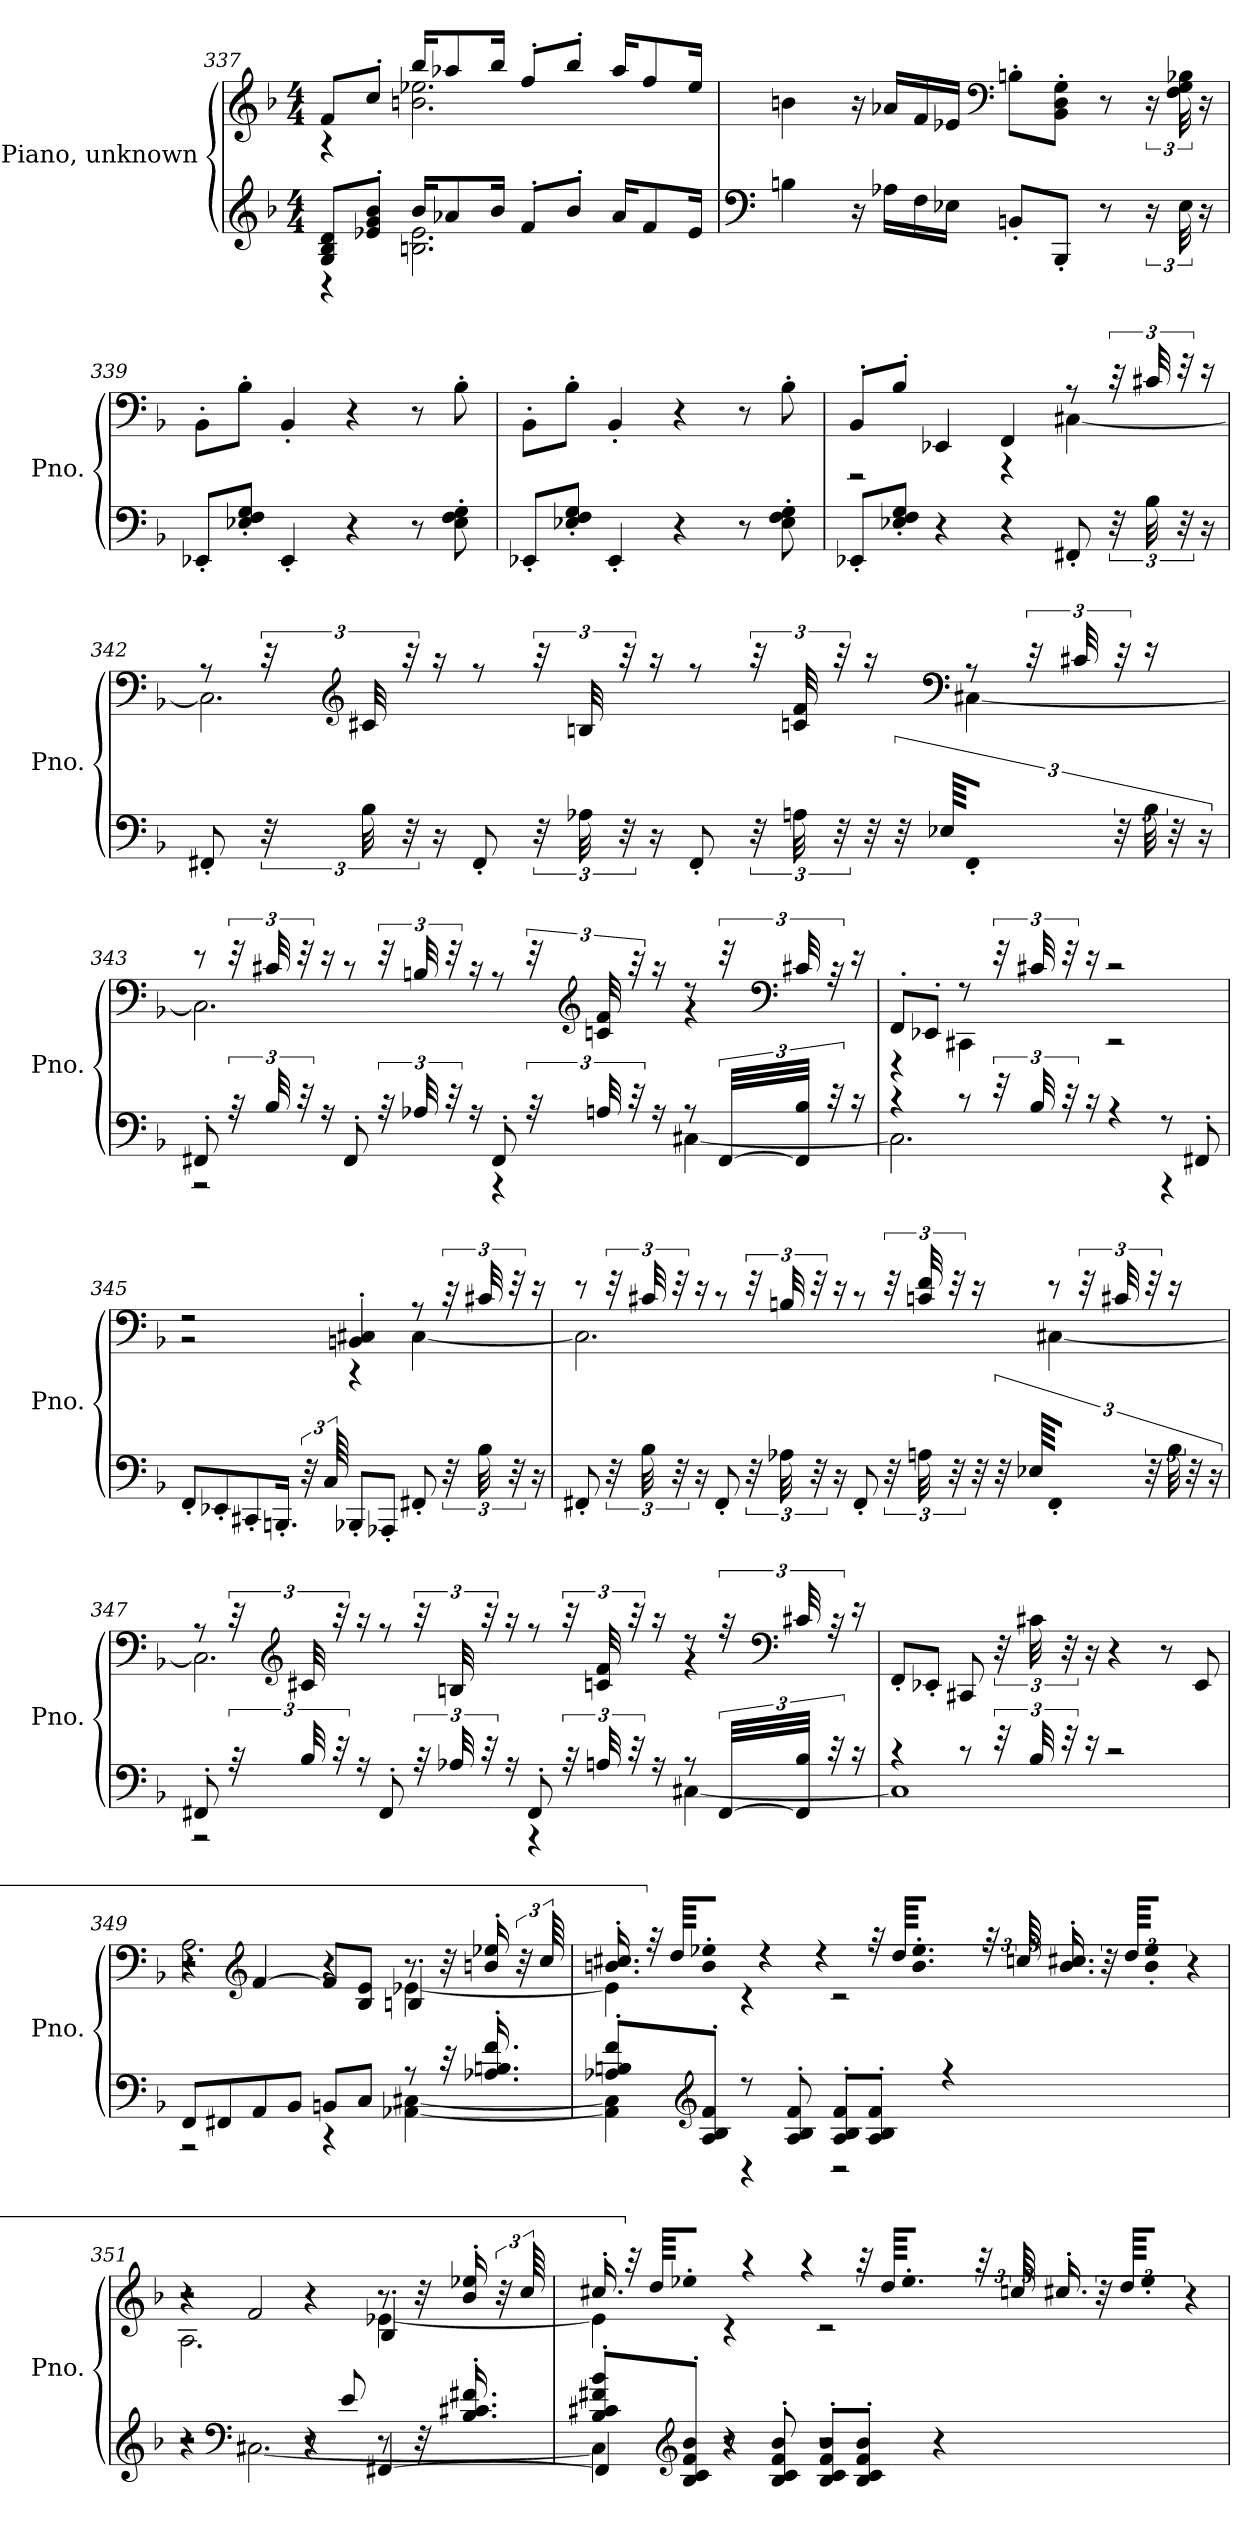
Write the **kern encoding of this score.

**kern	**kern
*part1	*part1
*staff2	*staff1
*I"Piano, unknown	*
*I'Pno.	*
!!LO:LB:g=z
*clefG2	*clefG2
*k[b-]	*k[b-]
*M4/4	*M4/4
=337	=337
*^	*^
8G/ 8B-/ 8d/L	4r	8f/L	4r
8e-X/' 8g/' 8b-/'J	.	8cc'/J	.
16b-/KL	2.Bn\ 2.e-\	16bb-/KL	2.bn\ 2.ee-X\
8a-X/	.	8aa-X/	.
16b-/Jk	.	16bb-/Jk	.
8f'/L	.	8ff'/L	.
8b-'/J	.	8bb-'/J	.
16a-/KL	.	16aa-/KL	.
8f/	.	8ff/	.
16e-/Jk	.	16ee-/Jk	.
*v	*v	*	*
*	*v	*v
=338	=338
*clefF4	*
4Bn\	4bn\
16r	16r
16A-X\LL	16a-X/LL
16F\	16f/
16E-X\JJ	16e-X/JJ
*	*clefF4
8BBn'/L	8Bn'\L
8BBB-'/J	8BB-\' 8D\' 8G\'J
8r	8r
24r	24r
48E-\	48F\ 48G\ 48B-X\
16r	16r
=339	=339
8EE-X'/L	8BB-'\L
8E-X/' 8F/' 8G/'J	8B-'\J
4EE-'/	4BB-'/
4r	4r
8r	8r
8E-\' 8F\' 8G\'	8B-'\
!!LO:LB:g=z
=340	=340
8EE-X'/L	8BB-'\L
8E-X/' 8F/' 8G/'J	8B-'\J
4EE-'/	4BB-'/
4r	4r
8r	8r
8E-\' 8F\' 8G\'	8B-'\
=341	=341
*	*^
8EE-X'/L	8BB-'/L	2r
8E-X/' 8F/' 8G/'J	8B-'/J	.
4r	4EE-X/	.
4r	4FF/	4r
8FF#X'/	8r	[4C#X\
48r	48r	.
48B-\	48c#X/	.
48r	48r	.
16r	16r	.
!!LO:LB:g=z	!!
=342	=342	=342
8FF#X'/	8r	2.C#\]
48r	48r	.
*	*clefG2	*
48B-\	48c#X/	.
48r	48r	.
16r	16r	.
8FF#'/	8r	.
48r	48r	.
48A-X\	48Bn/	.
48r	48r	.
16r	16r	.
8FF#'/	8r	.
48r	48r	.
48An\	48cn/ 48f/	.
48r	48r	.
32r	16r	.
48r	.	.
96E-X/KKKL	.	.
*	*clefF4	*
8FF#'/J	8r	[4C#X\
48r	48r	.
48B-\	48c#X/	.
48r	48r	.
16r	16r	.
!!LO:LB:g=z	!!
=343	=343	=343
*^	*	*
8FF#X'/	2r	8r	2.C#\]
48r	.	48r	.
48B-/	.	48c#X/	.
48r	.	48r	.
16r	.	16r	.
8FF#'/	.	8r	.
48r	.	48r	.
48A-X/	.	48Bn/	.
48r	.	48r	.
16r	.	16r	.
8FF#'/	4r	8r	.
48r	.	48r	.
*	*	*clefG2	*
48An/	.	48cn/ 48f/	.
48r	.	48r	.
16r	.	16r	.
8r	[4C#X\	8r	4r
[48FF#/LLL	.	48r	.
*	*	*clefF4	*
48FF#/] 48B-/JJJ	.	48c#X/	.
48r	.	48r	.
16r	.	16r	.
!!LO:LB:g=z	!!
=344	=344	=344	=344
4r	2.C#\]	8FF'/L	4r
.	.	8EE-X'/J	.
8r	.	8r	4CC#X\
48r	.	48r	.
48B-/	.	48c#X/	.
48r	.	48r	.
16r	.	16r	.
4r	.	2r	2r
8r	4r	.	.
8FF#X'/	.	.	.
*v	*v	*	*
=345	=345	=345
8FF'/L	2r	2r
8EE-X'/	.	.
8CC#X'/	.	.
16.BBBn'/Jk	.	.
48r	.	.
96C/	.	.
8BBB-X'/L	4BBn/' 4C#X/'	4r
8AAA-X'/J	.	.
8FF#X'/	8r	[4C#\
48r	48r	.
48B-\	48c#X/	.
48r	48r	.
16r	16r	.
!!LO:PB:g=z	!!
=346	=346	=346
8FF#X'/	8r	2.C#\]
48r	48r	.
48B-\	48c#X/	.
48r	48r	.
16r	16r	.
8FF#'/	8r	.
48r	48r	.
48A-X\	48Bn/	.
48r	48r	.
16r	16r	.
8FF#'/	8r	.
48r	48r	.
48An\	48cn/ 48f/	.
48r	48r	.
32r	16r	.
48r	.	.
96E-X/KKKL	.	.
8FF#'/J	8r	[4C#X\
48r	48r	.
48B-\	48c#X/	.
48r	48r	.
16r	16r	.
!!LO:LB:g=z	!!
=347	=347	=347
*^	*	*
8FF#X'/	2r	8r	2.C#\]
48r	.	48r	.
*	*	*clefG2	*
48B-/	.	48c#X/	.
48r	.	48r	.
16r	.	16r	.
8FF#'/	.	8r	.
48r	.	48r	.
48A-X/	.	48Bn/	.
48r	.	48r	.
16r	.	16r	.
8FF#'/	4r	8r	.
48r	.	48r	.
48An/	.	48cn/ 48f/	.
48r	.	48r	.
16r	.	16r	.
8r	[4C#X\	8r	4r
[48FF#/LLL	.	48r	.
*	*	*clefF4	*
48FF#/] 48B-/JJJ	.	48c#X/	.
48r	.	48r	.
16r	.	16r	.
*	*	*v	*v
!!LO:LB:g=z
=348	=348	=348
4r	1C#]	8FF'/L
.	.	8EE-X'/J
8r	.	8CC#X/
48r	.	48r
48B-/	.	48c#X\
48r	.	48r
16r	.	16r
2r	.	4r
.	.	8r
.	.	8EE-/
=349	=349	=349
*	*	*^
*	*	*	*^
8FF/L	2r	4r	2.A\	2r
8FF#X/	.	.	.	.
*	*	*clefG2	*	*
8AA/	.	[4f/	.	.
8BB-/J	.	.	.	.
8BBn/L	4r	8f/L]	.	4r
8C/J	.	8B-/ 8e/J	.	.
8r	[4AA-X\ [4C#X\	8r	[4e-X\	4Bn'/
32r	.	32r	.	.
16.A-X/' 16.Bn/' 16.f/'	.	16bn/' 16ee-X/'	.	.
.	.	48r	.	.
.	.	96cc/	.	.
*	*	*	*v	*v
!!LO:LB:g=z
=350	=350	=350	=350
8A-X/' 8Bn/' 8f/'L	4AA-\] 4C#\]	16.bn/' 16.cc#X/'	4e-\]
.	.	48r	.
.	.	96dd/KKKL	.
*clefG2	*	*	*
8A-/' 8B/' 8f/'J	.	8b/' 8ee-X/'J	.
8r	4r	16r	4r
.	.	32r	.
.	.	48r	.
.	.	96dd/KKLL	.
8A-/' 8B/' 8f/'	.	16.b/' 16.ee-/'JJ	.
.	.	48r	.
.	.	96ccn/	.
8A-/' 8B/' 8f/'L	2r	16.b/' 16.cc#X/'	2r
.	.	48r	.
.	.	96dd/KKKL	.
8A-/' 8B/' 8f/'J	.	8b/' 8ee-/'J	.
4r	.	4r	.
=351	=351	=351	=351
*	*^	*	*^
2r	4r	2r	4r	2.A\	2r
*clefF4	*	*	*	*	*
.	[2.C#X\	.	2f/	.	.
8r	.	4r	.	.	4r
8e/	.	.	.	.	.
8r	.	[4FF#X/	8r	[4e-X\	4B-'/
32r	.	.	32r	.	.
16.B-/' 16.c#X/' 16.f#X/'	.	.	16b-/' 16ee-X/'	.	.
.	.	.	48r	.	.
.	.	.	96cc/	.	.
*	*	*	*	*v	*v
!!LO:LB:g=z
=352	=352	=352	=352	=352
8B-/' 8c#X/' 8f#X/' 8b-/'L	4C#\]	4FF#/]	16.cc#X'/	4e-\]
.	.	.	48r	.
.	.	.	96dd/KKKL	.
*clefG2	*	*	*	*
8B-/' 8c#/' 8f#/' 8b-/'J	.	.	8ee-X'/J	.
8r	4r	4r	16r	4r
.	.	.	32r	.
.	.	.	48r	.
.	.	.	96dd/KKLL	.
8B-/' 8c#/' 8f#/' 8b-/'	.	.	16.ee-'/JJ	.
.	.	.	48r	.
.	.	.	96ccn/	.
8B-/' 8c#/' 8f#/' 8b-/'L	2r	2r	16.cc#X'/	2r
.	.	.	48r	.
.	.	.	96dd/KKKL	.
8B-/' 8c#/' 8f#/' 8b-/'J	.	.	8ee-'/J	.
4r	.	.	4r	.
*v	*v	*v	*	*
*	*v	*v
=	=
*-	*-
